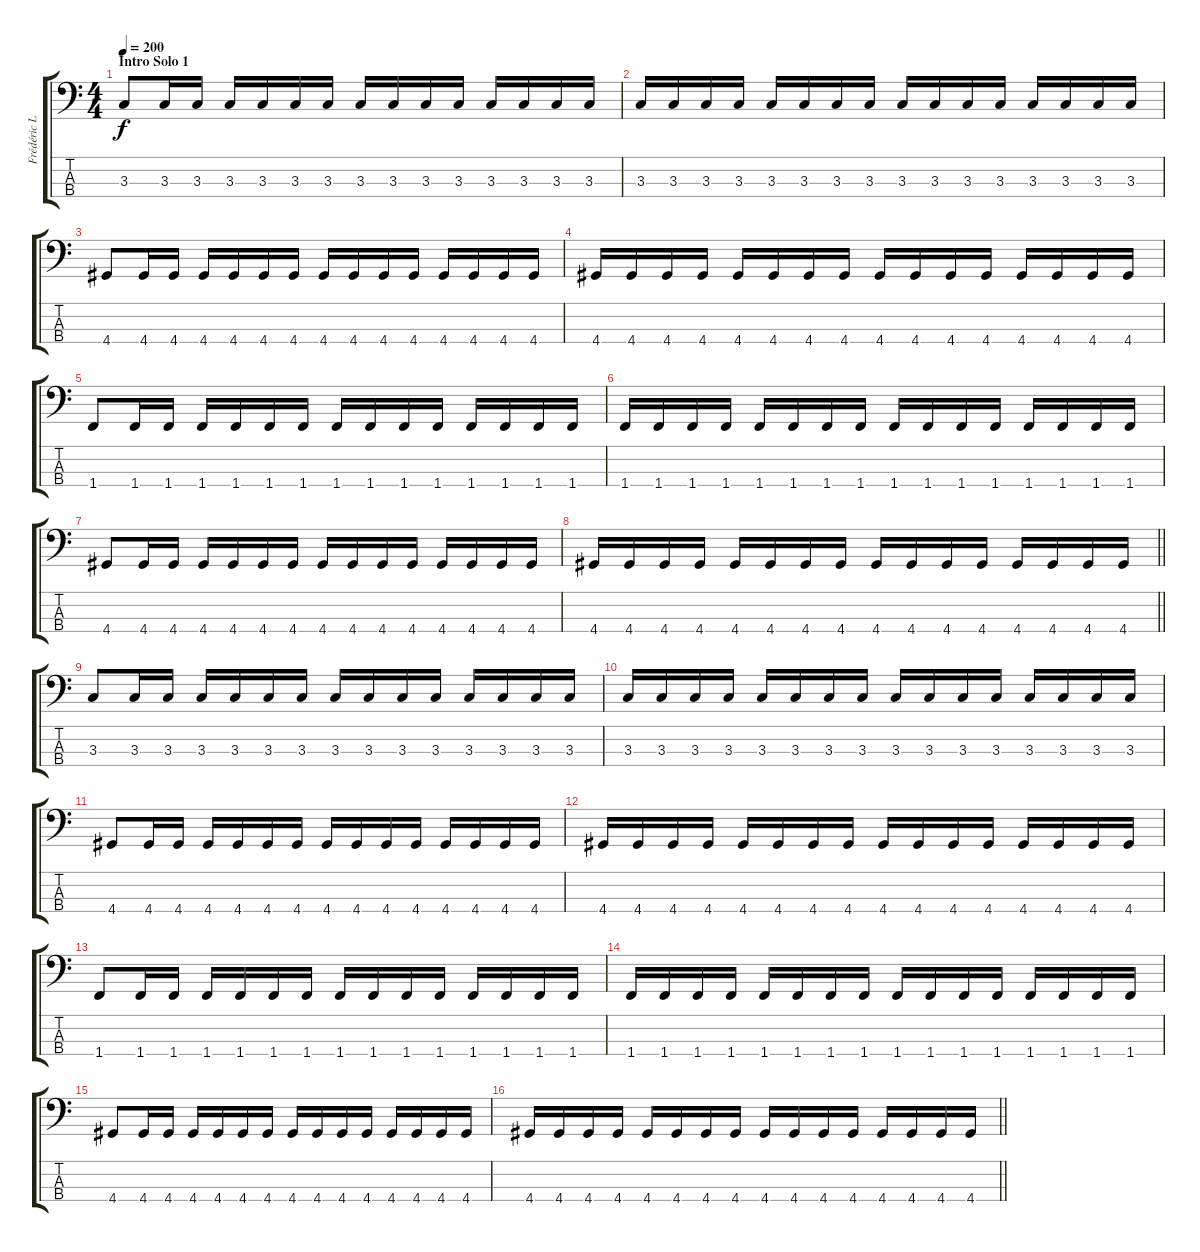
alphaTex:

\track ("Frédéric Leclercq (Bass)" "Frédéric L") {instrument electricbassfinger}
\staff {score tabs}
\tuning (G2 D2 A1 E1) {hide}
\ts (4 4)
\section ("" "Intro Solo 1")
\tempo 200
\clef f4
\ks aminor
3.3.8{dy f} 3.3.16 3.3.16 3.3.16 3.3.16 3.3.16 3.3.16 3.3.16 3.3.16 3.3.16 3.3.16 3.3.16 3.3.16 3.3.16 3.3.16 |
3.3.16 3.3.16 3.3.16 3.3.16 3.3.16 3.3.16 3.3.16 3.3.16 3.3.16 3.3.16 3.3.16 3.3.16 3.3.16 3.3.16 3.3.16 3.3.16 |
4.4.8 4.4.16 4.4.16 4.4.16 4.4.16 4.4.16 4.4.16 4.4.16 4.4.16 4.4.16 4.4.16 4.4.16 4.4.16 4.4.16 4.4.16 |
4.4.16 4.4.16 4.4.16 4.4.16 4.4.16 4.4.16 4.4.16 4.4.16 4.4.16 4.4.16 4.4.16 4.4.16 4.4.16 4.4.16 4.4.16 4.4.16 |
1.4.8 1.4.16 1.4.16 1.4.16 1.4.16 1.4.16 1.4.16 1.4.16 1.4.16 1.4.16 1.4.16 1.4.16 1.4.16 1.4.16 1.4.16 |
1.4.16 1.4.16 1.4.16 1.4.16 1.4.16 1.4.16 1.4.16 1.4.16 1.4.16 1.4.16 1.4.16 1.4.16 1.4.16 1.4.16 1.4.16 1.4.16 |
4.4.8 4.4.16 4.4.16 4.4.16 4.4.16 4.4.16 4.4.16 4.4.16 4.4.16 4.4.16 4.4.16 4.4.16 4.4.16 4.4.16 4.4.16 |
\barLineRight lightlight
4.4.16 4.4.16 4.4.16 4.4.16 4.4.16 4.4.16 4.4.16 4.4.16 4.4.16 4.4.16 4.4.16 4.4.16 4.4.16 4.4.16 4.4.16 4.4.16 |
3.3.8 3.3.16 3.3.16 3.3.16 3.3.16 3.3.16 3.3.16 3.3.16 3.3.16 3.3.16 3.3.16 3.3.16 3.3.16 3.3.16 3.3.16 |
3.3.16 3.3.16 3.3.16 3.3.16 3.3.16 3.3.16 3.3.16 3.3.16 3.3.16 3.3.16 3.3.16 3.3.16 3.3.16 3.3.16 3.3.16 3.3.16 |
4.4.8 4.4.16 4.4.16 4.4.16 4.4.16 4.4.16 4.4.16 4.4.16 4.4.16 4.4.16 4.4.16 4.4.16 4.4.16 4.4.16 4.4.16 |
4.4.16 4.4.16 4.4.16 4.4.16 4.4.16 4.4.16 4.4.16 4.4.16 4.4.16 4.4.16 4.4.16 4.4.16 4.4.16 4.4.16 4.4.16 4.4.16 |
1.4.8 1.4.16 1.4.16 1.4.16 1.4.16 1.4.16 1.4.16 1.4.16 1.4.16 1.4.16 1.4.16 1.4.16 1.4.16 1.4.16 1.4.16 |
1.4.16 1.4.16 1.4.16 1.4.16 1.4.16 1.4.16 1.4.16 1.4.16 1.4.16 1.4.16 1.4.16 1.4.16 1.4.16 1.4.16 1.4.16 1.4.16 |
4.4.8 4.4.16 4.4.16 4.4.16 4.4.16 4.4.16 4.4.16 4.4.16 4.4.16 4.4.16 4.4.16 4.4.16 4.4.16 4.4.16 4.4.16 |
\barLineRight lightlight
4.4.16 4.4.16 4.4.16 4.4.16 4.4.16 4.4.16 4.4.16 4.4.16 4.4.16 4.4.16 4.4.16 4.4.16 4.4.16 4.4.16 4.4.16 4.4.16
